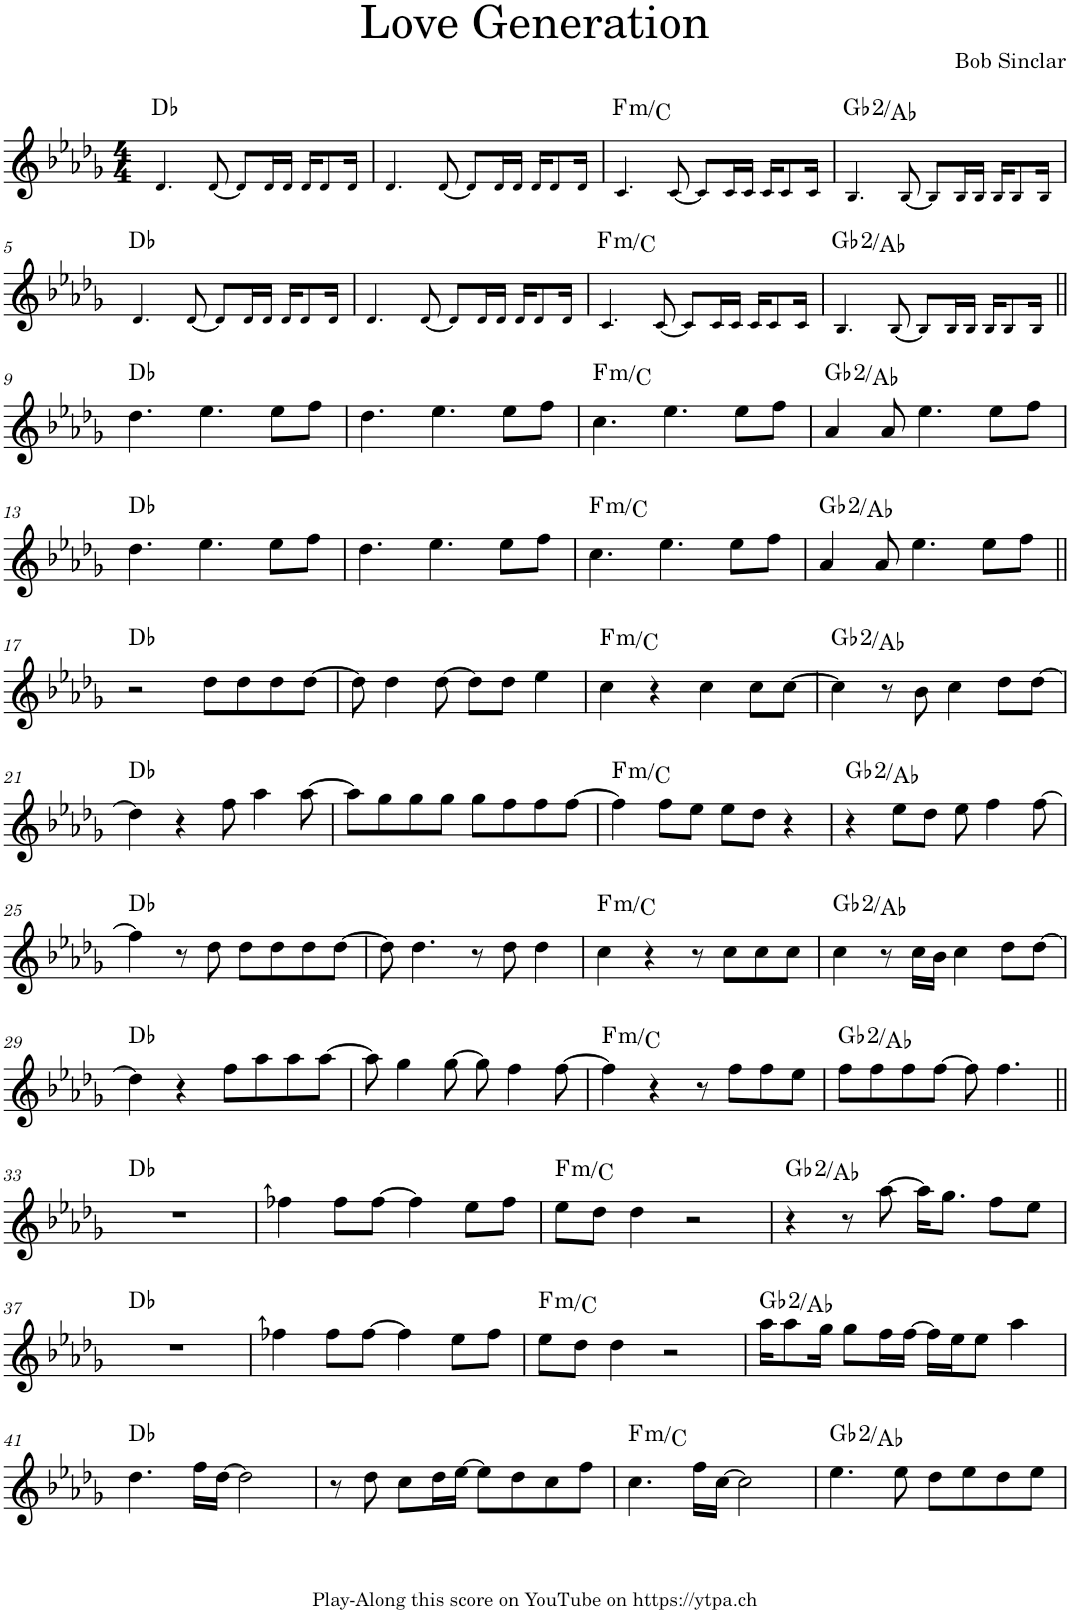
**kern	**harte
*part1	*part1
*staff1	*
*I"Piano	*
*I'Pno.	*
*clefG2	*
*k[b-e-a-d-g-]	*
*M4/4	*
=1	=1
4.d-!/	Db:maj
[8d-!/	.
8d-!/L]	.
16d-!/L	.
16d-!/JJ	.
16d-!/KL	.
8d-!/	.
16d-!/Jk	.
=2	=2
4.d-!/	.
[8d-!/	.
8d-!/L]	.
16d-!/L	.
16d-!/JJ	.
16d-!/KL	.
8d-!/	.
16d-!/Jk	.
=3	=3
!	!LO:H:kt=m
4.c!/	F:min/5
[8c!/	.
8c!/L]	.
16c!/L	.
16c!/JJ	.
16c!/KL	.
8c!/	.
16c!/Jk	.
=4	=4
4.B-!/	Gb:maj(2)/2
[8B-!/	.
8B-!/L]	.
16B-!/L	.
16B-!/JJ	.
16B-!/KL	.
8B-!/	.
16B-!/Jk	.
!!LO:LB:g=z
=5	=5
4.d-!/	Db:maj
[8d-!/	.
8d-!/L]	.
16d-!/L	.
16d-!/JJ	.
16d-!/KL	.
8d-!/	.
16d-!/Jk	.
=6	=6
4.d-!/	.
[8d-!/	.
8d-!/L]	.
16d-!/L	.
16d-!/JJ	.
16d-!/KL	.
8d-!/	.
16d-!/Jk	.
=7	=7
!	!LO:H:kt=m
4.c!/	F:min/5
[8c!/	.
8c!/L]	.
16c!/L	.
16c!/JJ	.
16c!/KL	.
8c!/	.
16c!/Jk	.
=8	=8
4.B-!/	Gb:maj(2)/2
[8B-!/	.
8B-!/L]	.
16B-!/L	.
16B-!/JJ	.
16B-!/KL	.
8B-!/	.
16B-!/Jk	.
!!LO:LB:g=z
=9||	=9||
4.dd-\	Db:maj
4.ee-\	.
8ee-\L	.
8ff\J	.
=10	=10
4.dd-\	.
4.ee-\	.
8ee-\L	.
8ff\J	.
=11	=11
!	!LO:H:kt=m
4.cc\	F:min/5
4.ee-\	.
8ee-\L	.
8ff\J	.
=12	=12
4a-/	Gb:maj(2)/2
8a-/	.
4.ee-\	.
8ee-\L	.
8ff\J	.
!!LO:LB:g=z
=13	=13
4.dd-\	Db:maj
4.ee-\	.
8ee-\L	.
8ff\J	.
=14	=14
4.dd-\	.
4.ee-\	.
8ee-\L	.
8ff\J	.
=15	=15
!	!LO:H:kt=m
4.cc\	F:min/5
4.ee-\	.
8ee-\L	.
8ff\J	.
=16	=16
4a-/	Gb:maj(2)/2
8a-/	.
4.ee-\	.
8ee-\L	.
8ff\J	.
!!LO:LB:g=z
=17||	=17||
2r	Db:maj
8dd-\L	.
8dd-\	.
8dd-\	.
[8dd-\J	.
=18	=18
8dd-\]	.
4dd-\	.
[8dd-\	.
8dd-\L]	.
8dd-\J	.
4ee-\	.
=19	=19
!	!LO:H:kt=m
4cc\	F:min/5
4r	.
4cc\	.
8cc\L	.
[8cc\J	.
=20	=20
4cc\]	Gb:maj(2)/2
8r	.
8b-\	.
4cc\	.
8dd-\L	.
[8dd-\J	.
!!LO:LB:g=z
=21	=21
4dd-\]	Db:maj
4r	.
8ff\	.
4aa-\	.
[8aa-\	.
=22	=22
8aa-\L]	.
8gg-\	.
8gg-\	.
8gg-\J	.
8gg-\L	.
8ff\	.
8ff\	.
[8ff\J	.
=23	=23
!	!LO:H:kt=m
4ff\]	F:min/5
8ff\L	.
8ee-\J	.
8ee-\L	.
8dd-\J	.
4r	.
=24	=24
4r	Gb:maj(2)/2
8ee-\L	.
8dd-\J	.
8ee-\	.
4ff\	.
[8ff\	.
!!LO:LB:g=z
=25	=25
4ff\]	Db:maj
8r	.
8dd-\	.
8dd-\L	.
8dd-\	.
8dd-\	.
[8dd-\J	.
=26	=26
8dd-\]	.
4.dd-\	.
8r	.
8dd-\	.
4dd-\	.
=27	=27
!	!LO:H:kt=m
4cc\	F:min/5
4r	.
8r	.
8cc\L	.
8cc\	.
8cc\J	.
=28	=28
4cc\	Gb:maj(2)/2
8r	.
16cc\LL	.
16b-\JJ	.
4cc\	.
8dd-\L	.
[8dd-\J	.
!!LO:LB:g=z
=29	=29
4dd-\]	Db:maj
4r	.
8ff\L	.
8aa-\	.
8aa-\	.
[8aa-\J	.
=30	=30
8aa-\]	.
4gg-\	.
[8gg-\	.
8gg-\]	.
4ff\	.
[8ff\	.
=31	=31
!	!LO:H:kt=m
4ff\]	F:min/5
4r	.
8r	.
8ff\L	.
8ff\	.
8ee-\J	.
=32	=32
8ff\L	Gb:maj(2)/2
8ff\	.
8ff\	.
[8ff\J	.
8ff\]	.
4.ff\	.
!!LO:LB:g=z
=33||	=33||
1r	Db:maj
=34	=34
4ffn\	.
8ffn\L	.
[8ffn\J	.
4ffn\]	.
8ee-\L	.
8ffn\J	.
=35	=35
!	!LO:H:kt=m
8ee-\L	F:min/5
8dd-\J	.
4dd-\	.
2r	.
=36	=36
4r	Gb:maj(2)/2
8r	.
[8aa-\	.
16aa-\KL]	.
8.gg-\J	.
8ff\L	.
8ee-\J	.
!!LO:LB:g=z
=37	=37
1r	Db:maj
=38	=38
4ffn\	.
8ffn\L	.
[8ffn\J	.
4ffn\]	.
8ee-\L	.
8ffn\J	.
=39	=39
!	!LO:H:kt=m
8ee-\L	F:min/5
8dd-\J	.
4dd-\	.
2r	.
=40	=40
16aa-\KL	Gb:maj(2)/2
8aa-\	.
16gg-\Jk	.
8gg-\L	.
16ff\L	.
[16ff\JJ	.
16ff\LL]	.
16ee-\J	.
8ee-\J	.
4aa-\	.
!!LO:LB:g=z
=41	=41
4.dd-\	Db:maj
16ff\LL	.
[16dd-\JJ	.
2dd-\]	.
=42	=42
8r	.
8dd-\	.
8cc\L	.
16dd-\L	.
[16ee-\JJ	.
8ee-\L]	.
8dd-\	.
8cc\	.
8ff\J	.
=43	=43
!	!LO:H:kt=m
4.cc\	F:min/5
16ff\LL	.
[16cc\JJ	.
2cc\]	.
=44	=44
4.ee-\	Gb:maj(2)/2
8ee-\	.
8dd-\L	.
8ee-\	.
8dd-\	.
8ee-\J	.
=	=
*-	*-
